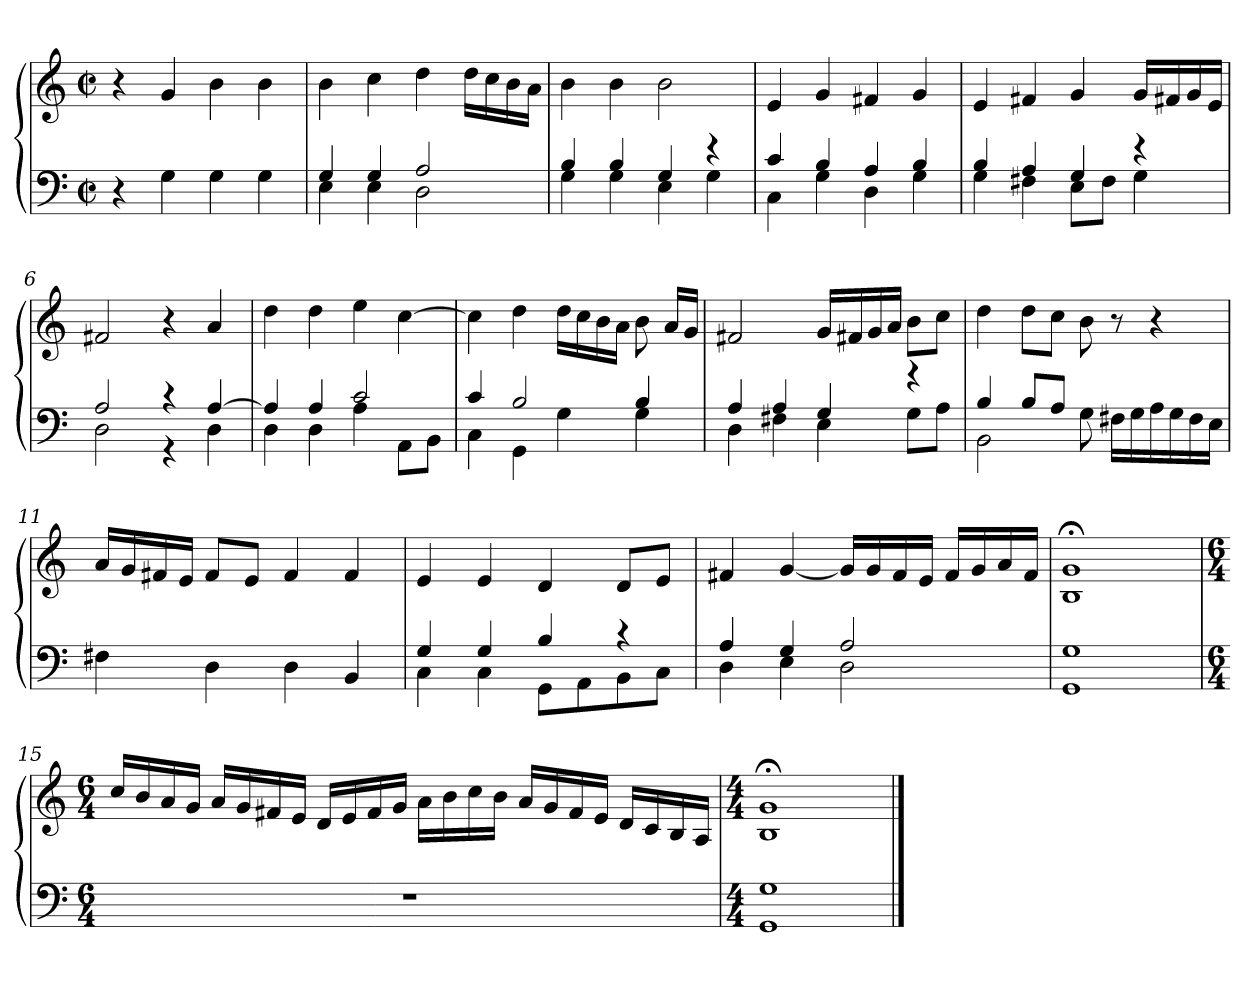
**kern	**kern
*part1	*part1
*staff2	*staff1
*clefF4	*clefG2
*k[]	*k[]
*M2/2	*M2/2
*met(c|)	*met(c|)
=1	=1
4r	4r
4G\	4g/
4G\	4b\
4G\	4b\
=2	=2
*^	*
4G/	4E\	4b\
4G/	4E\	4cc\
2A/	2D\	4dd\
.	.	16dd\LL
.	.	16cc\
.	.	16b\
.	.	16a\JJ
=3	=3	=3
4B/	4G\	4b\
4B/	4G\	4b\
4G/	4E\	2b\
4r	4G\	.
=4	=4	=4
4c/	4C\	4e/
4B/	4G\	4g/
4A/	4D\	4f#X/
4B/	4G\	4g/
=5	=5	=5
4B/	4G\	4e/
4A/	4F#X\	4f#X/
4G/	8E\L	4g/
.	8F#\J	.
4r	4G\	16g/LL
.	.	16f#X/
.	.	16g/
.	.	16e/JJ
!!LO:LB:g=z
=6	=6	=6
2A/	2D\	2f#X/
4r	4r	4r
[4A/	4D\	4a/
=7	=7	=7
4A/]	4D\	4dd\
4A/	4D\	4dd\
2c/	4A\	4ee\
.	8AA\L	[4cc\
.	8BB\J	.
=8	=8	=8
4c/	4C\	4cc\]
2B/	4GG\	4dd\
.	4G\	16dd\LL
.	.	16cc\
.	.	16b\
.	.	16a\JJ
4B/	4G\	8b\
.	.	16a/LL
.	.	16g/JJ
=9	=9	=9
4A/	4D\	2f#X/
4A/	4F#X\	.
4G/	4E\	16g/LL
.	.	16f#X/
.	.	16g/
.	.	16a/JJ
4r	8G\L	8b\L
.	8A\J	8cc\J
!!LO:LB:g=z
=10	=10	=10
4B/	2BB\	4dd\
8B/L	.	8dd\L
8A/J	.	8cc\J
8G\	2ryy	8b\
16F#X\LL	.	8r
16G\	.	.
16A\	.	4r
16G\	.	.
16F#\	.	.
16E\JJ	.	.
*v	*v	*
=11	=11
4F#X\	16a/LL
.	16g/
.	16f#X/
.	16e/JJ
4D\	8f#/L
.	8e/J
4D\	4f#/
4BB/	4f#/
=12	=12
*^	*
4G/	4C\	4e/
4G/	4C\	4e/
4B/	8GG\L	4d/
.	8AA\	.
4r	8BB\	8d/L
.	8C\J	8e/J
!!LO:LB:g=z
=13	=13	=13
4A/	4D\	4f#X/
4G/	4E\	[4g/
2A/	2D\	16g/LL]
.	.	16g/
.	.	16f#/
.	.	16e/JJ
.	.	16f#/LL
.	.	16g/
.	.	16a/
.	.	16f#/JJ
*v	*v	*
=14	=14
*	*^
1GG 1G	1g;<	1B
*	*v	*v
=15	=15
*M6/4	*M6/4
1.r	16cc/LL
.	16b/
.	16a/
.	16g/JJ
.	16a/LL
.	16g/
.	16f#X/
.	16e/JJ
.	16d/LL
.	16e/
.	16f#/
.	16g/JJ
.	16a\LL
.	16b\
.	16cc\
.	16b\JJ
.	16a/LL
.	16g/
.	16f#/
.	16e/JJ
.	16d/LL
.	16c/
.	16B/
.	16A/JJ
!!LO:LB:g=z
=16	=16
*M4/4	*M4/4
*	*^
1GG 1G	1g;<	1B
*	*v	*v
==	==
*-	*-
